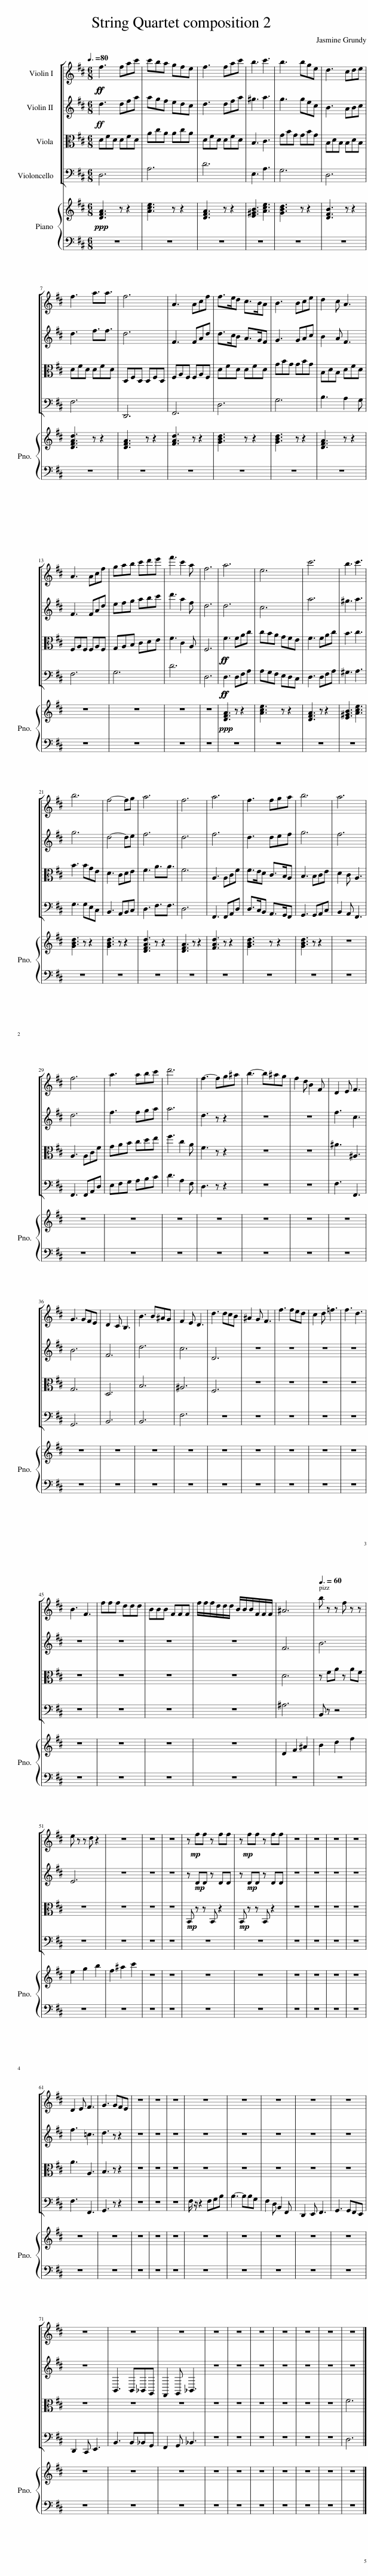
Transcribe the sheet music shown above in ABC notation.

X:1
%%score [ 1 2 3 4 ] 5
L:1/8
Q:3/8=80
M:6/8
I:linebreak $
K:D
V:1 treble
V:2 treble
V:3 alto
V:4 bass
V:5 treble
V:1
!ff!!ff! f3 fac' | c'ba gfe | f3 fac' | b3 c'3 | b3 bge | %5
 d3 cde |$ f3 a3/2a3/2 | f6 | A3 Acf | f>ed c>BA | %10
 B3 Bce | d2 c A3 |$ A3 Acf | gab c'd'e' | f'3 c'2 a | %15
 f6 | a6 | e6 | c'6 | b3 c'3 |$ %20
 b6 | f4- fg | a6 | f6 | a6 | %25
 f3 fga | b6 | a6 |$ f6 | a3 abc' | %30
 d'6 | f3- fg^a | b3- b^ag | f2 d B2 F | D2 E F3 |$ %35
 G3 GFE | D2 C B,3 | B3 B^AG | F2 E D3 | d3 dcB | %40
 ^A2 G F3 | f3 fed | c2 d =f3 | f3 d3 |$ B3 F3 | %45
 fff ddd | BBB FFF | f/f/f/d/d/d/ B/B/B/F/F/F/ | ^A6 |[Q:3/8=60] b z z f z z |$ %50
 e z z d z2 | z6 | z6 | z6 | z!mp! ff z ff | %55
 z!mp! ff z ff | z6 | z6 | z6 | z6 |$ %60
 D2 E F3 | G3 GFE | z6 | z6 | z6 | %65
 z6 | z6 | z6 | z6 | z6 |$ %70
 z6 | z6 | z6 | z6 | z6 | %75
 z6 | z6 | z6 | z6 | z6 |] %80
V:2
!ff! d3 dfa | agf edc | d3 dfa | ^g3 a3 | g3 gec | %5
 B3 ABc |$ d3 f3/2f3/2 | d6 | F3 FAd | d>cB A>GF | %10
 G3 GAc | B2 A F3 |$ F3 FAd | efg abc' | d'3 a2 f | %15
 d6 | d6 | c6 | a6 | ^g3 a3 |$ %20
 g6 | d4- de | f6 | d6 | f6 | %25
 d3 def | g6 | f6 |$ d6 | f3 fga | %30
 a6 | d3 z z2 | z6 | z6 | f3 c3 |$ %35
 B6 | F6 | d6 | c6 | D6 | %40
 z6 | z6 | z6 | z6 |$ z6 | %45
 z6 | z6 | z6 | F6 | B6 |$ %50
 E6 | z6 | z6 | z6 | z!mp! DD z DD | %55
 z!mp! DD z DD | z6 | z6 | z6 | z6 |$ %60
 f3 =c3 | d3 z z2 | z6 | z6 | z6 | %65
 z6 | z6 | z6 | z6 | z6 |$ %70
 z6 | B,,3 B,,_B,,G,, | F,,2 G,, _B,,3 | z6 | z6 | %75
 z6 | z6 | z6 | z6 | z6 |] %80
V:3
 DFD DFD | AcA AcA | DFD DFD | B,3 C3 | GBG GBG | %5
 B,DB, B,DB, |$ DFD DFD | D,F,D, D,F,D, | F,A,F, F,A,F, | DFD DFD | %10
 GBG GBG | B,DB, DFD |$ F,A,F, F,A,F, | G,A,B, CDE | F3 C2 A, | %15
 F,6 |!ff!!ff! F3 FAc | cBA GFE | F3 FAc | B3 c3 |$ %20
 B3 BGE | D3 CDE | F3 A3/2A3/2 | F6 | A,3 A,CF | %25
 F>ED C>B,A, | B,3 B,CE | D2 C A,3 |$ A,3 A,CF | GAB cde | %30
 f3 c2 A | F3 z z2 | z6 | z6 | ^A3 ^A,3 |$ %35
 G,6 | D,6 | B,6 | ^A,6 | F,6 | %40
 z6 | z6 | z6 | z6 |$ z6 | %45
 z6 | z6 | z6 | D6 | z FA z AF |$ %50
 z6 | z6 | z6 | z6 |!mp! B,, z z B,, z2 | %55
!mp! B,, z z B,, z2 | z6 | z6 | z6 | z6 |$ %60
 A3 A,3 | B,3 z z2 | z6 | z6 | z6 | %65
 z6 | z6 | z6 | z6 | z6 |$ %70
 z6 | z6 | z6 | z6 | z6 | %75
 z6 | z6 | z6 | z6 | F6 |] %80
V:4
 D,6 | A,6 | D6 | E,3 A,3 | G,6 | %5
 D,6 |$ F,6 | D,,6 | F,,6 | D,6 | %10
 G,6 | B,3 A,2 G, |$ F,6 | G,6 | D6 | %15
 D,6 |!ff!!ff! D,3 D,F,A, | A,G,F, E,D,C, | D,3 D,F,A, | ^G,3 A,3 |$ %20
 G,3 G,E,C, | B,,3 A,,B,,C, | D,3 F,3/2F,3/2 | D,6 | F,,3 F,,A,,D, | %25
 D,>C,B,, A,,>G,,F,, | G,,3 G,,A,,C, | B,,2 A,, F,,3 |$ F,,3 F,,A,,D, | E,F,G, A,B,C | %30
 D3 A,2 F, | D,3 z z2 | z6 | z6 | F,3 F,,3 |$ %35
 G,,6 | B,,6 | B,,6 | F,6 | z6 | %40
 z6 | z6 | z6 | z6 |$ z6 | %45
 z6 | z6 | z6 | ^A,6 | B,, z z4 |$ %50
 z6 | z6 | z6 | z6 | z6 | %55
 z6 | z6 | z6 | z6 | z6 |$ %60
 F,3 F,,3 | G,,3 z z2 | z6 | z6 | z6 | %65
 F,/ z/ z2 F,G,B, | B,3- B,B,G, | F,2 D, B,,2 F,, | D,,2 E,, F,,3 | G,,3 G,,F,,E,, |$ %70
 D,,2 C,, E,,3 | B,,3 B,,_B,,G,, | F,,2 G,, _B,,3 | z6 | z6 | %75
 z6 | z6 | z6 | z6 | D,6 |] %80
V:5
!ppp! [DFA]3 z z2 | [Ace]3 z z2 | [DFA]3 z z2 | [E^GB]3 [Ace]3 | [GBd]3 z z2 | %5
 [DFB]3 z z2 |$ [DFAd]3 z z2 | [DFA]3 z z2 | [FAd]3 z z2 | [GBd]3 z z2 | %10
 [GBd]3 z z2 | [DFA]3 z z2 |$ z6 | z6 | z6 | %15
 z6 |!ppp! [DFA]3 z z2 | [Ace]3 z z2 | [DFA]3 z z2 | [E^GB]3 [Ace]3 |$ %20
 [GBd]3 z z2 | [GBd]3 z z2 | [DFAd]3 z z2 | [DFA]3 z z2 | [FAd]3 z z2 | %25
 [GBd]3 z z2 | [GBd]3 z z2 | z6 |$ z6 | z6 | %30
 z6 | z6 | z6 | z6 | z6 |$ %35
 z6 | z6 | z6 | z6 | z6 | %40
 z6 | z6 | z6 | z6 |$ z6 | %45
 z6 | z6 | z6 | D2 F2 ^A2 | B2 d2 f2 |$ %50
 e2 g2 b2 | f2 ^a2 c'2 | z6 | z6 | z6 | %55
 z6 | z6 | z6 | z6 | z6 |$ %60
 z6 | z6 | z6 | z6 | z6 | %65
 z6 | z6 | z6 | z6 | z6 |$ %70
 z6 | z6 | z6 | z6 | z6 | %75
 z6 | z6 | z6 | z6 | z6 |] %80
